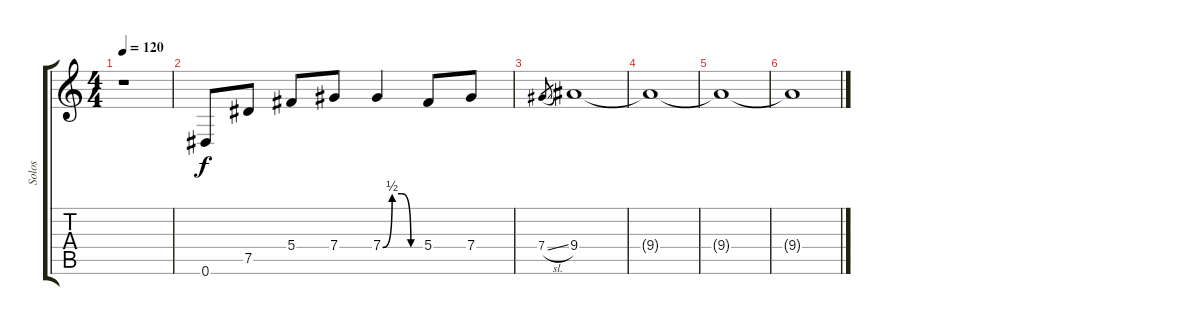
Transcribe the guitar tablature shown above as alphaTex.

\track ("Solos" "Solos") {instrument distortionguitar}
\staff {score tabs}
\tuning (Eb4 Bb3 Gb3 Db3 Ab2 Eb2) {hide}
\ts (4 4)
\tempo 120
\clef g2
\ks c
r.1{dy f} |
0.6.8 7.5.8 5.4.8 7.4.8 7.4{be (custom 0 0 15 2 30 2 45 0 60 0)}.4 5.4.8 7.4.8 |
7.4{sl}.8{gr} 9.4.1 |
9.4{t}.1 |
9.4{t}.1 |
9.4{t}.1
